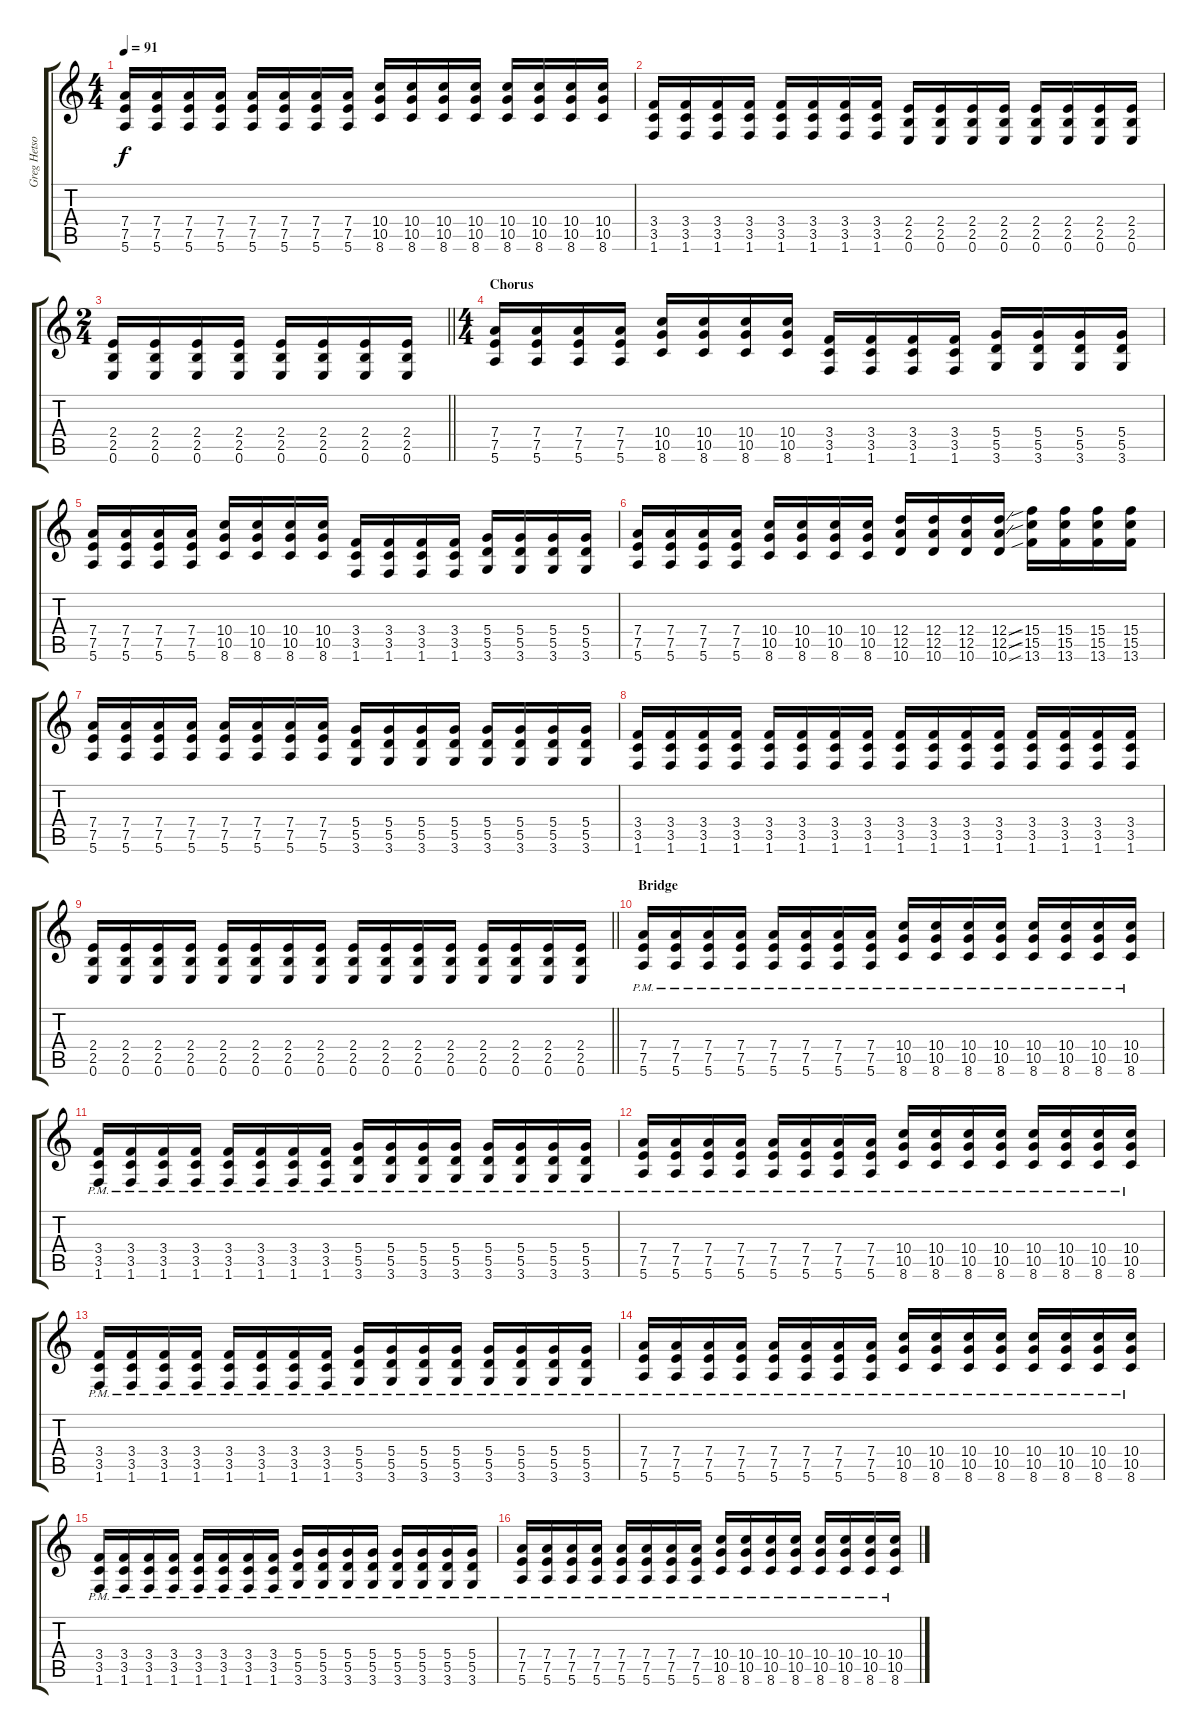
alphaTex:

\track ("Greg Hetson" "Greg Hetso") {instrument overdrivenguitar}
\staff {score tabs}
\tuning (E4 B3 G3 D3 A2 E2) {hide}
\ts (4 4)
\tempo 91
\clef g2
\ks c
(7.4 7.5 5.6).16{dy f} (7.4 7.5 5.6).16 (7.4 7.5 5.6).16 (7.4 7.5 5.6).16 (7.4 7.5 5.6).16 (7.4 7.5 5.6).16 (7.4 7.5 5.6).16 (7.4 7.5 5.6).16 (10.4 10.5 8.6).16 (10.4 10.5 8.6).16 (10.4 10.5 8.6).16 (10.4 10.5 8.6).16 (10.4 10.5 8.6).16 (10.4 10.5 8.6).16 (10.4 10.5 8.6).16 (10.4 10.5 8.6).16 |
(3.4 3.5 1.6).16 (3.4 3.5 1.6).16 (3.4 3.5 1.6).16 (3.4 3.5 1.6).16 (3.4 3.5 1.6).16 (3.4 3.5 1.6).16 (3.4 3.5 1.6).16 (3.4 3.5 1.6).16 (2.4 2.5 0.6).16 (2.4 2.5 0.6).16 (2.4 2.5 0.6).16 (2.4 2.5 0.6).16 (2.4 2.5 0.6).16 (2.4 2.5 0.6).16 (2.4 2.5 0.6).16 (2.4 2.5 0.6).16 |
\ts (2 4)
\barLineRight lightlight
(2.4 2.5 0.6).16 (2.4 2.5 0.6).16 (2.4 2.5 0.6).16 (2.4 2.5 0.6).16 (2.4 2.5 0.6).16 (2.4 2.5 0.6).16 (2.4 2.5 0.6).16 (2.4 2.5 0.6).16 |
\ts (4 4)
\section ("" "Chorus")
(7.4 7.5 5.6).16 (7.4 7.5 5.6).16 (7.4 7.5 5.6).16 (7.4 7.5 5.6).16 (10.4 10.5 8.6).16 (10.4 10.5 8.6).16 (10.4 10.5 8.6).16 (10.4 10.5 8.6).16 (3.4 3.5 1.6).16 (3.4 3.5 1.6).16 (3.4 3.5 1.6).16 (3.4 3.5 1.6).16 (5.4 5.5 3.6).16 (5.4 5.5 3.6).16 (5.4 5.5 3.6).16 (5.4 5.5 3.6).16 |
(7.4 7.5 5.6).16 (7.4 7.5 5.6).16 (7.4 7.5 5.6).16 (7.4 7.5 5.6).16 (10.4 10.5 8.6).16 (10.4 10.5 8.6).16 (10.4 10.5 8.6).16 (10.4 10.5 8.6).16 (3.4 3.5 1.6).16 (3.4 3.5 1.6).16 (3.4 3.5 1.6).16 (3.4 3.5 1.6).16 (5.4 5.5 3.6).16 (5.4 5.5 3.6).16 (5.4 5.5 3.6).16 (5.4 5.5 3.6).16 |
(7.4 7.5 5.6).16 (7.4 7.5 5.6).16 (7.4 7.5 5.6).16 (7.4 7.5 5.6).16 (10.4 10.5 8.6).16 (10.4 10.5 8.6).16 (10.4 10.5 8.6).16 (10.4 10.5 8.6).16 (12.4 12.5 10.6).16 (12.4 12.5 10.6).16 (12.4 12.5 10.6).16 (12.4{ss} 12.5{ss} 10.6).16 (15.4{sib} 15.5{sib} 13.6{sib}).16 (15.4 15.5 13.6).16 (15.4 15.5 13.6).16 (15.4 15.5 13.6).16 |
(7.4 7.5 5.6).16 (7.4 7.5 5.6).16 (7.4 7.5 5.6).16 (7.4 7.5 5.6).16 (7.4 7.5 5.6).16 (7.4 7.5 5.6).16 (7.4 7.5 5.6).16 (7.4 7.5 5.6).16 (5.4 5.5 3.6).16 (5.4 5.5 3.6).16 (5.4 5.5 3.6).16 (5.4 5.5 3.6).16 (5.4 5.5 3.6).16 (5.4 5.5 3.6).16 (5.4 5.5 3.6).16 (5.4 5.5 3.6).16 |
(3.4 3.5 1.6).16 (3.4 3.5 1.6).16 (3.4 3.5 1.6).16 (3.4 3.5 1.6).16 (3.4 3.5 1.6).16 (3.4 3.5 1.6).16 (3.4 3.5 1.6).16 (3.4 3.5 1.6).16 (3.4 3.5 1.6).16 (3.4 3.5 1.6).16 (3.4 3.5 1.6).16 (3.4 3.5 1.6).16 (3.4 3.5 1.6).16 (3.4 3.5 1.6).16 (3.4 3.5 1.6).16 (3.4 3.5 1.6).16 |
\barLineRight lightlight
(2.4 2.5 0.6).16 (2.4 2.5 0.6).16 (2.4 2.5 0.6).16 (2.4 2.5 0.6).16 (2.4 2.5 0.6).16 (2.4 2.5 0.6).16 (2.4 2.5 0.6).16 (2.4 2.5 0.6).16 (2.4 2.5 0.6).16 (2.4 2.5 0.6).16 (2.4 2.5 0.6).16 (2.4 2.5 0.6).16 (2.4 2.5 0.6).16 (2.4 2.5 0.6).16 (2.4 2.5 0.6).16 (2.4 2.5 0.6).16 |
\section ("" "Bridge")
(7.4{pm} 7.5{pm} 5.6).16 (7.4{pm} 7.5{pm} 5.6).16 (7.4{pm} 7.5{pm} 5.6).16 (7.4{pm} 7.5{pm} 5.6).16 (7.4{pm} 7.5{pm} 5.6).16 (7.4{pm} 7.5{pm} 5.6).16 (7.4{pm} 7.5{pm} 5.6).16 (7.4{pm} 7.5{pm} 5.6).16 (10.4{pm} 10.5{pm} 8.6).16 (10.4{pm} 10.5{pm} 8.6).16 (10.4{pm} 10.5{pm} 8.6).16 (10.4{pm} 10.5{pm} 8.6).16 (10.4{pm} 10.5{pm} 8.6).16 (10.4{pm} 10.5{pm} 8.6).16 (10.4{pm} 10.5{pm} 8.6).16 (10.4{pm} 10.5{pm} 8.6).16 |
(3.4 3.5{pm} 1.6{pm}).16 (3.4 3.5{pm} 1.6{pm}).16 (3.4 3.5{pm} 1.6{pm}).16 (3.4 3.5{pm} 1.6{pm}).16 (3.4 3.5{pm} 1.6{pm}).16 (3.4 3.5{pm} 1.6{pm}).16 (3.4 3.5{pm} 1.6{pm}).16 (3.4 3.5{pm} 1.6{pm}).16 (5.4 5.5{pm} 3.6{pm}).16 (5.4 5.5{pm} 3.6{pm}).16 (5.4 5.5{pm} 3.6{pm}).16 (5.4 5.5{pm} 3.6{pm}).16 (5.4 5.5{pm} 3.6{pm}).16 (5.4 5.5{pm} 3.6{pm}).16 (5.4 5.5{pm} 3.6{pm}).16 (5.4 5.5{pm} 3.6{pm}).16 |
(7.4{pm} 7.5{pm} 5.6).16 (7.4{pm} 7.5{pm} 5.6).16 (7.4{pm} 7.5{pm} 5.6).16 (7.4{pm} 7.5{pm} 5.6).16 (7.4{pm} 7.5{pm} 5.6).16 (7.4{pm} 7.5{pm} 5.6).16 (7.4{pm} 7.5{pm} 5.6).16 (7.4{pm} 7.5{pm} 5.6).16 (10.4{pm} 10.5{pm} 8.6).16 (10.4{pm} 10.5{pm} 8.6).16 (10.4{pm} 10.5{pm} 8.6).16 (10.4{pm} 10.5{pm} 8.6).16 (10.4{pm} 10.5{pm} 8.6).16 (10.4{pm} 10.5{pm} 8.6).16 (10.4{pm} 10.5{pm} 8.6).16 (10.4{pm} 10.5{pm} 8.6).16 |
(3.4 3.5{pm} 1.6{pm}).16 (3.4 3.5{pm} 1.6{pm}).16 (3.4 3.5{pm} 1.6{pm}).16 (3.4 3.5{pm} 1.6{pm}).16 (3.4 3.5{pm} 1.6{pm}).16 (3.4 3.5{pm} 1.6{pm}).16 (3.4 3.5{pm} 1.6{pm}).16 (3.4 3.5{pm} 1.6{pm}).16 (5.4 5.5{pm} 3.6{pm}).16 (5.4 5.5{pm} 3.6{pm}).16 (5.4 5.5{pm} 3.6{pm}).16 (5.4 5.5{pm} 3.6{pm}).16 (5.4 5.5{pm} 3.6{pm}).16 (5.4 5.5{pm} 3.6{pm}).16 (5.4 5.5{pm} 3.6{pm}).16 (5.4 5.5{pm} 3.6{pm}).16 |
(7.4{pm} 7.5{pm} 5.6).16 (7.4{pm} 7.5{pm} 5.6).16 (7.4{pm} 7.5{pm} 5.6).16 (7.4{pm} 7.5{pm} 5.6).16 (7.4{pm} 7.5{pm} 5.6).16 (7.4{pm} 7.5{pm} 5.6).16 (7.4{pm} 7.5{pm} 5.6).16 (7.4{pm} 7.5{pm} 5.6).16 (10.4{pm} 10.5{pm} 8.6).16 (10.4{pm} 10.5{pm} 8.6).16 (10.4{pm} 10.5{pm} 8.6).16 (10.4{pm} 10.5{pm} 8.6).16 (10.4{pm} 10.5{pm} 8.6).16 (10.4{pm} 10.5{pm} 8.6).16 (10.4{pm} 10.5{pm} 8.6).16 (10.4{pm} 10.5{pm} 8.6).16 |
(3.4 3.5{pm} 1.6{pm}).16 (3.4 3.5{pm} 1.6{pm}).16 (3.4 3.5{pm} 1.6{pm}).16 (3.4 3.5{pm} 1.6{pm}).16 (3.4 3.5{pm} 1.6{pm}).16 (3.4 3.5{pm} 1.6{pm}).16 (3.4 3.5{pm} 1.6{pm}).16 (3.4 3.5{pm} 1.6{pm}).16 (5.4 5.5{pm} 3.6{pm}).16 (5.4 5.5{pm} 3.6{pm}).16 (5.4 5.5{pm} 3.6{pm}).16 (5.4 5.5{pm} 3.6{pm}).16 (5.4 5.5{pm} 3.6{pm}).16 (5.4 5.5{pm} 3.6{pm}).16 (5.4 5.5{pm} 3.6{pm}).16 (5.4 5.5{pm} 3.6{pm}).16 |
(7.4{pm} 7.5{pm} 5.6).16 (7.4{pm} 7.5{pm} 5.6).16 (7.4{pm} 7.5{pm} 5.6).16 (7.4{pm} 7.5{pm} 5.6).16 (7.4{pm} 7.5{pm} 5.6).16 (7.4{pm} 7.5{pm} 5.6).16 (7.4{pm} 7.5{pm} 5.6).16 (7.4{pm} 7.5{pm} 5.6).16 (10.4{pm} 10.5{pm} 8.6).16 (10.4{pm} 10.5{pm} 8.6).16 (10.4{pm} 10.5{pm} 8.6).16 (10.4{pm} 10.5{pm} 8.6).16 (10.4{pm} 10.5{pm} 8.6).16 (10.4{pm} 10.5{pm} 8.6).16 (10.4{pm} 10.5{pm} 8.6).16 (10.4{pm} 10.5{pm} 8.6).16
